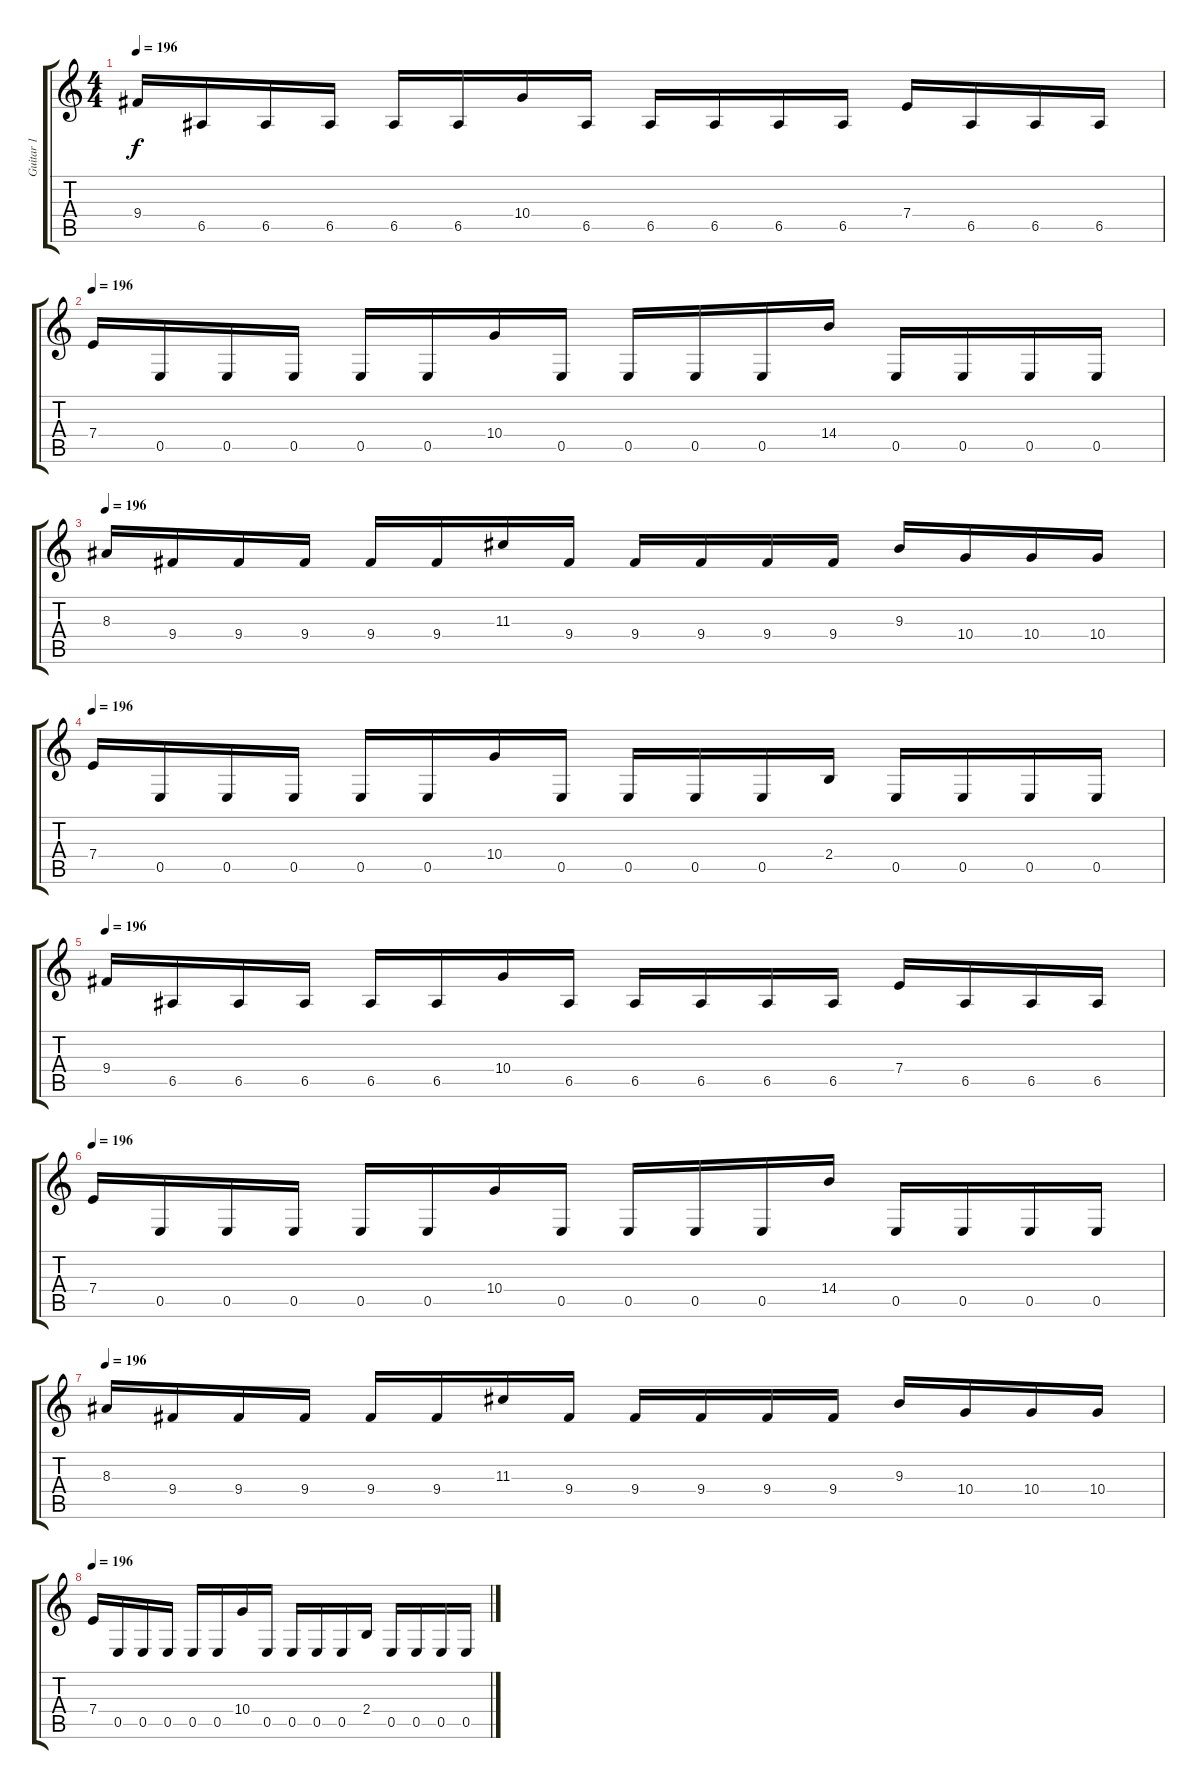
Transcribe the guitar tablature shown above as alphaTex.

\track ("Guitar 1" "Guitar 1") {instrument distortionguitar}
\staff {score tabs}
\tuning (B3 Gb3 D3 A2 E2 B1) {hide}
\ts (4 4)
\tempo 196
\clef g2
\ks c
9.4.16{dy f} 6.5.16 6.5.16 6.5.16 6.5.16 6.5.16 10.4.16 6.5.16 6.5.16 6.5.16 6.5.16 6.5.16 7.4.16 6.5.16 6.5.16 6.5.16 |
\tempo 196
7.4.16 0.5.16 0.5.16 0.5.16 0.5.16 0.5.16 10.4.16 0.5.16 0.5.16 0.5.16 0.5.16 14.4.16 0.5.16 0.5.16 0.5.16 0.5.16 |
\tempo 196
8.3.16 9.4.16 9.4.16 9.4.16 9.4.16 9.4.16 11.3.16 9.4.16 9.4.16 9.4.16 9.4.16 9.4.16 9.3.16 10.4.16 10.4.16 10.4.16 |
\tempo 196
7.4.16 0.5.16 0.5.16 0.5.16 0.5.16 0.5.16 10.4.16 0.5.16 0.5.16 0.5.16 0.5.16 2.4.16 0.5.16 0.5.16 0.5.16 0.5.16 |
\tempo 196
9.4.16 6.5.16 6.5.16 6.5.16 6.5.16 6.5.16 10.4.16 6.5.16 6.5.16 6.5.16 6.5.16 6.5.16 7.4.16 6.5.16 6.5.16 6.5.16 |
\tempo 196
7.4.16 0.5.16 0.5.16 0.5.16 0.5.16 0.5.16 10.4.16 0.5.16 0.5.16 0.5.16 0.5.16 14.4.16 0.5.16 0.5.16 0.5.16 0.5.16 |
\tempo 196
8.3.16 9.4.16 9.4.16 9.4.16 9.4.16 9.4.16 11.3.16 9.4.16 9.4.16 9.4.16 9.4.16 9.4.16 9.3.16 10.4.16 10.4.16 10.4.16 |
\tempo 196
7.4.16 0.5.16 0.5.16 0.5.16 0.5.16 0.5.16 10.4.16 0.5.16 0.5.16 0.5.16 0.5.16 2.4.16 0.5.16 0.5.16 0.5.16 0.5.16
